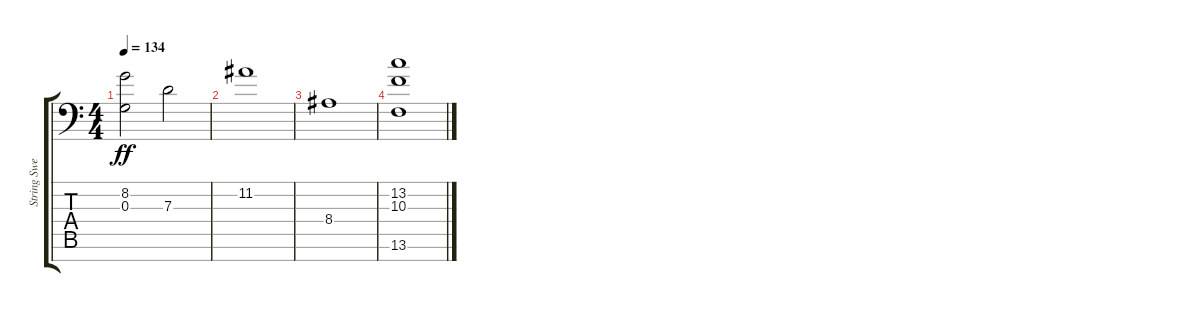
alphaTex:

\track ("String Swell" "String Swe") {instrument stringensemble2}
\staff {score tabs}
\tuning (C8 B3 G3 D3 A2 E2 C-1) {hide}
\ts (4 4)
\tempo 134
\clef f4
\ks c
(8.2 0.3).2{dy ff} 7.3.2 |
11.2.1 |
8.4.1 |
(13.2 10.3 13.6).1
